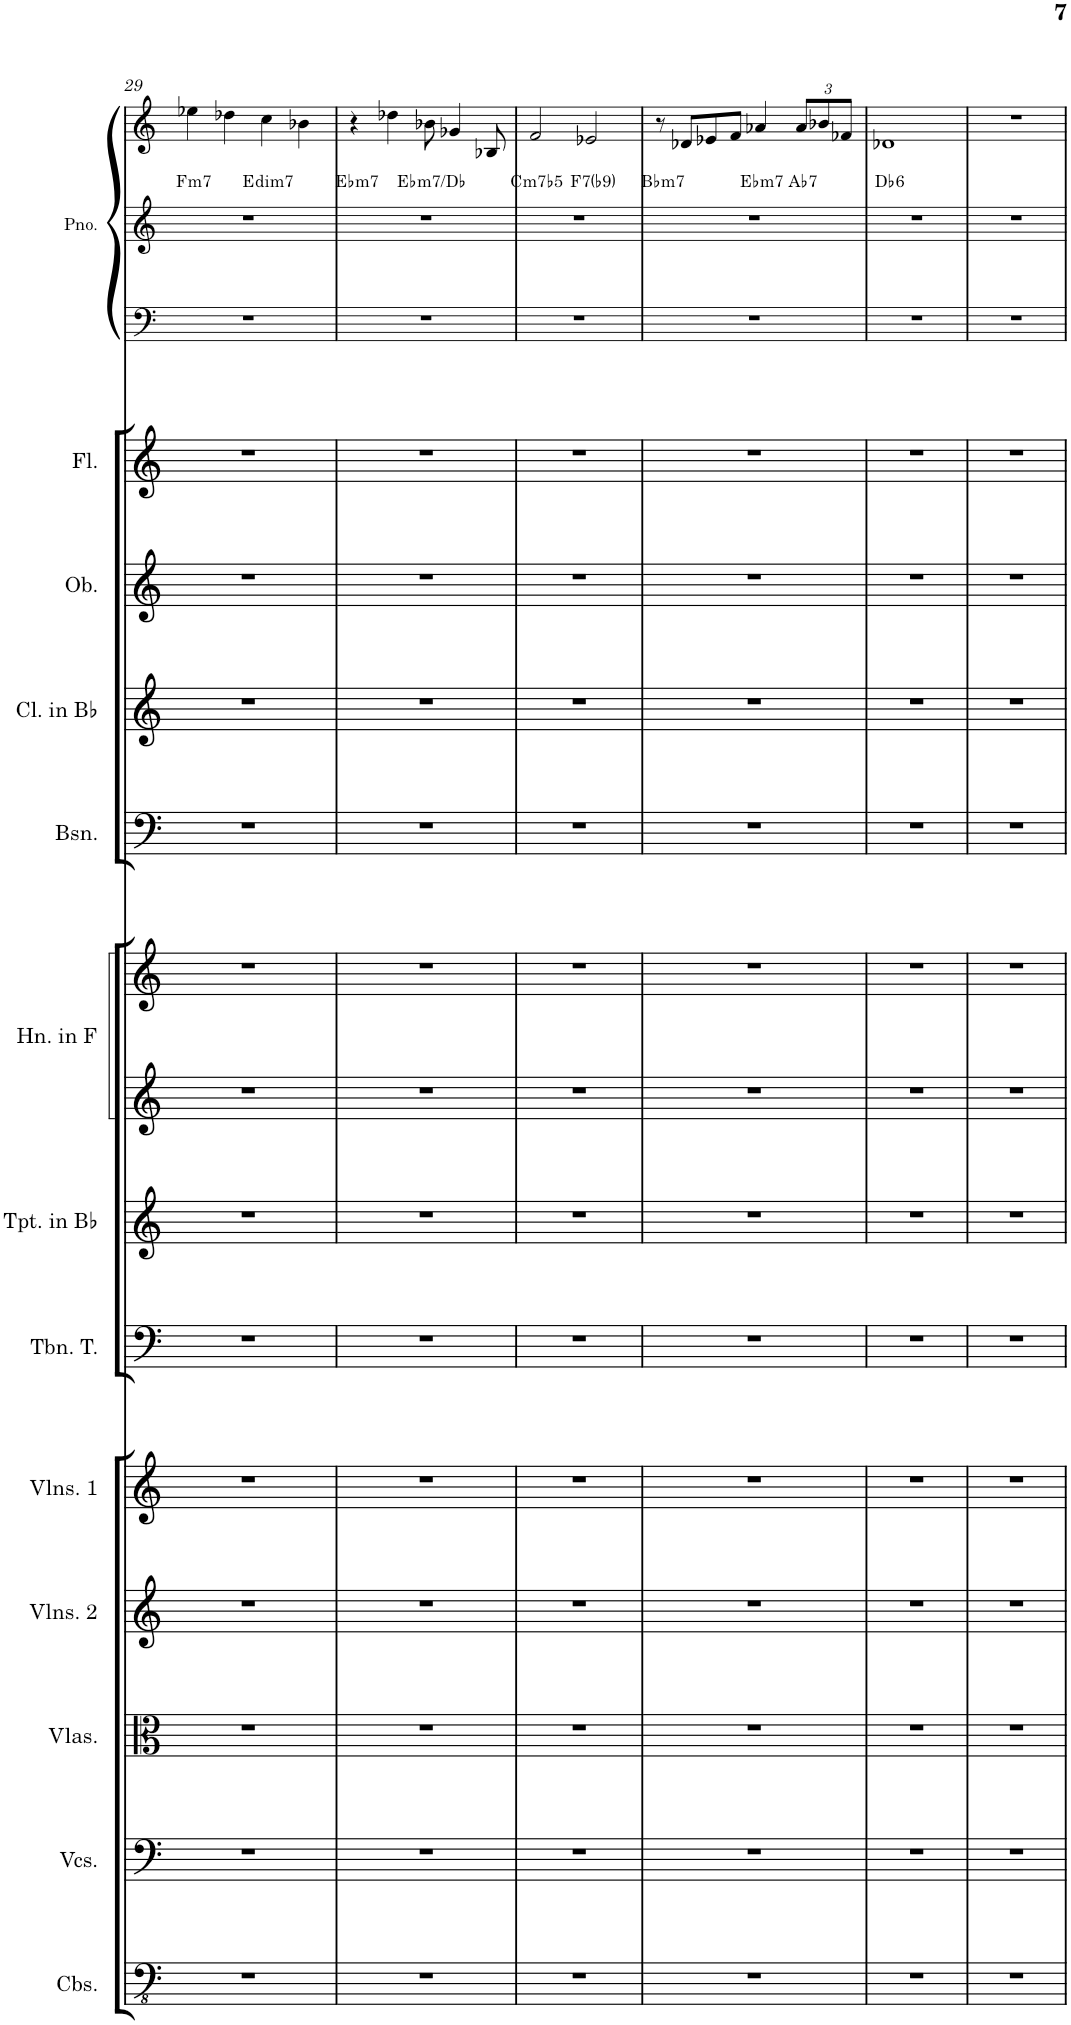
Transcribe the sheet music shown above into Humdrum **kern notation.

**kern	**kern	**kern	**kern	**kern	**kern	**kern	**kern	**kern	**kern	**kern	**kern	**kern	**kern	**kern	**kern	**harte
*part13	*part12	*part11	*part10	*part9	*part8	*part7	*part6	*part6	*part5	*part4	*part3	*part2	*part1	*part1	*part1	*part1
*staff16	*staff15	*staff14	*staff13	*staff12	*staff11	*staff10	*staff9	*staff8	*staff7	*staff6	*staff5	*staff4	*staff3	*staff2	*staff1	*
*I"Contrabasses	*I"Violoncellos	*I"Violas	*I"Violins 2	*I"Violins 1	*I"Trombón Tenor	*I"Trumpets in Bb	*I"Horns in F	*	*I"Bassoons	*I"Clarinets in Bb	*I"Oboes	*I"Flutes	*I"Piano de cola	*	*	*
*I'Cbs.	*I'Vcs.	*I'Vlas.	*I'Vlns. 2	*I'Vlns. 1	*I'Tbn. T.	*I'Tpt. in Bb	*I'Hn. in F	*	*I'Bsn.	*I'Cl. in Bb	*I'Ob.	*I'Fl.	*I'Pno.	*	*	*
!!LO:PB:g=z
*clefFv4	*clefF4	*clefC3	*clefG2	*clefG2	*clefF4	*clefG2	*clefG2	*clefG2	*clefF4	*clefG2	*clefG2	*clefG2	*clefF4	*clefG2	*clefG2	*
*	*	*	*	*	*	*Trd1c2	*Trd4c7	*Trd4c7	*	*Trd1c2	*	*	*	*	*	*
*k[]	*k[]	*k[]	*k[]	*k[]	*k[]	*k[]	*k[]	*k[]	*k[]	*k[]	*k[]	*k[]	*k[]	*k[]	*k[]	*
*M4/4	*M4/4	*M4/4	*M4/4	*M4/4	*M4/4	*M4/4	*M4/4	*M4/4	*M4/4	*M4/4	*M4/4	*M4/4	*M4/4	*M4/4	*M4/4	*
=29	=29	=29	=29	=29	=29	=29	=29	=29	=29	=29	=29	=29	=29	=29	=29	=29
!	!	!	!	!	!	!	!	!	!	!	!	!	!	!	!	!LO:H:kt=m7
1r	1r	1r	1r	1r	1r	1r	1r	1r	1r	1r	1r	1r	1r	1r	4ee-X\	F:min7
.	.	.	.	.	.	.	.	.	.	.	.	.	.	.	4dd-X\	.
!	!	!	!	!	!	!	!	!	!	!	!	!	!	!	!	!LO:H:kt=dim7
.	.	.	.	.	.	.	.	.	.	.	.	.	.	.	4cc\	E:dim7
.	.	.	.	.	.	.	.	.	.	.	.	.	.	.	4b-X\	.
=30	=30	=30	=30	=30	=30	=30	=30	=30	=30	=30	=30	=30	=30	=30	=30	=30
!	!	!	!	!	!	!	!	!	!	!	!	!	!	!	!	!LO:H:kt=m7
1r	1r	1r	1r	1r	1r	1r	1r	1r	1r	1r	1r	1r	1r	1r	4r	Eb:min7
.	.	.	.	.	.	.	.	.	.	.	.	.	.	.	4dd-X\	.
!	!	!	!	!	!	!	!	!	!	!	!	!	!	!	!	!LO:H:kt=m7
.	.	.	.	.	.	.	.	.	.	.	.	.	.	.	8b-X\	Eb:min7/b7
.	.	.	.	.	.	.	.	.	.	.	.	.	.	.	4g-X/	.
.	.	.	.	.	.	.	.	.	.	.	.	.	.	.	8B-X/	.
=31	=31	=31	=31	=31	=31	=31	=31	=31	=31	=31	=31	=31	=31	=31	=31	=31
!	!	!	!	!	!	!	!	!	!	!	!	!	!	!	!	!LO:H:kt=m7b5
1r	1r	1r	1r	1r	1r	1r	1r	1r	1r	1r	1r	1r	1r	1r	2f/	C:hdim7
!	!	!	!	!	!	!	!	!	!	!	!	!	!	!	!	!LO:H:kt=7
.	.	.	.	.	.	.	.	.	.	.	.	.	.	.	2e-X/	F:7(b9)
=32	=32	=32	=32	=32	=32	=32	=32	=32	=32	=32	=32	=32	=32	=32	=32	=32
!	!	!	!	!	!	!	!	!	!	!	!	!	!	!	!	!LO:H:kt=m7
1r	1r	1r	1r	1r	1r	1r	1r	1r	1r	1r	1r	1r	1r	1r	8r	Bb:min7
.	.	.	.	.	.	.	.	.	.	.	.	.	.	.	8d-X/L	.
.	.	.	.	.	.	.	.	.	.	.	.	.	.	.	8e-X/	.
.	.	.	.	.	.	.	.	.	.	.	.	.	.	.	8f/J	.
!	!	!	!	!	!	!	!	!	!	!	!	!	!	!	!	!LO:H:kt=m7
.	.	.	.	.	.	.	.	.	.	.	.	.	.	.	4a-X/	Eb:min7
*	*	*	*	*	*	*	*	*	*	*	*	*	*	*	*Xbrackettup	*
!	!	!	!	!	!	!	!	!	!	!	!	!	!	!	!	!LO:H:kt=7
.	.	.	.	.	.	.	.	.	.	.	.	.	.	.	12a-/L	Ab:7
.	.	.	.	.	.	.	.	.	.	.	.	.	.	.	12b-X/	.
.	.	.	.	.	.	.	.	.	.	.	.	.	.	.	12f-X/J	.
=33	=33	=33	=33	=33	=33	=33	=33	=33	=33	=33	=33	=33	=33	=33	=33	=33
!	!	!	!	!	!	!	!	!	!	!	!	!	!	!	!	!LO:H:kt=6
1r	1r	1r	1r	1r	1r	1r	1r	1r	1r	1r	1r	1r	1r	1r	1d-X	Db:maj6
=34	=34	=34	=34	=34	=34	=34	=34	=34	=34	=34	=34	=34	=34	=34	=34	=34
1r	1r	1r	1r	1r	1r	1r	1r	1r	1r	1r	1r	1r	1r	1r	1r	.
=	=	=	=	=	=	=	=	=	=	=	=	=	=	=	=	=
*-	*-	*-	*-	*-	*-	*-	*-	*-	*-	*-	*-	*-	*-	*-	*-	*-
